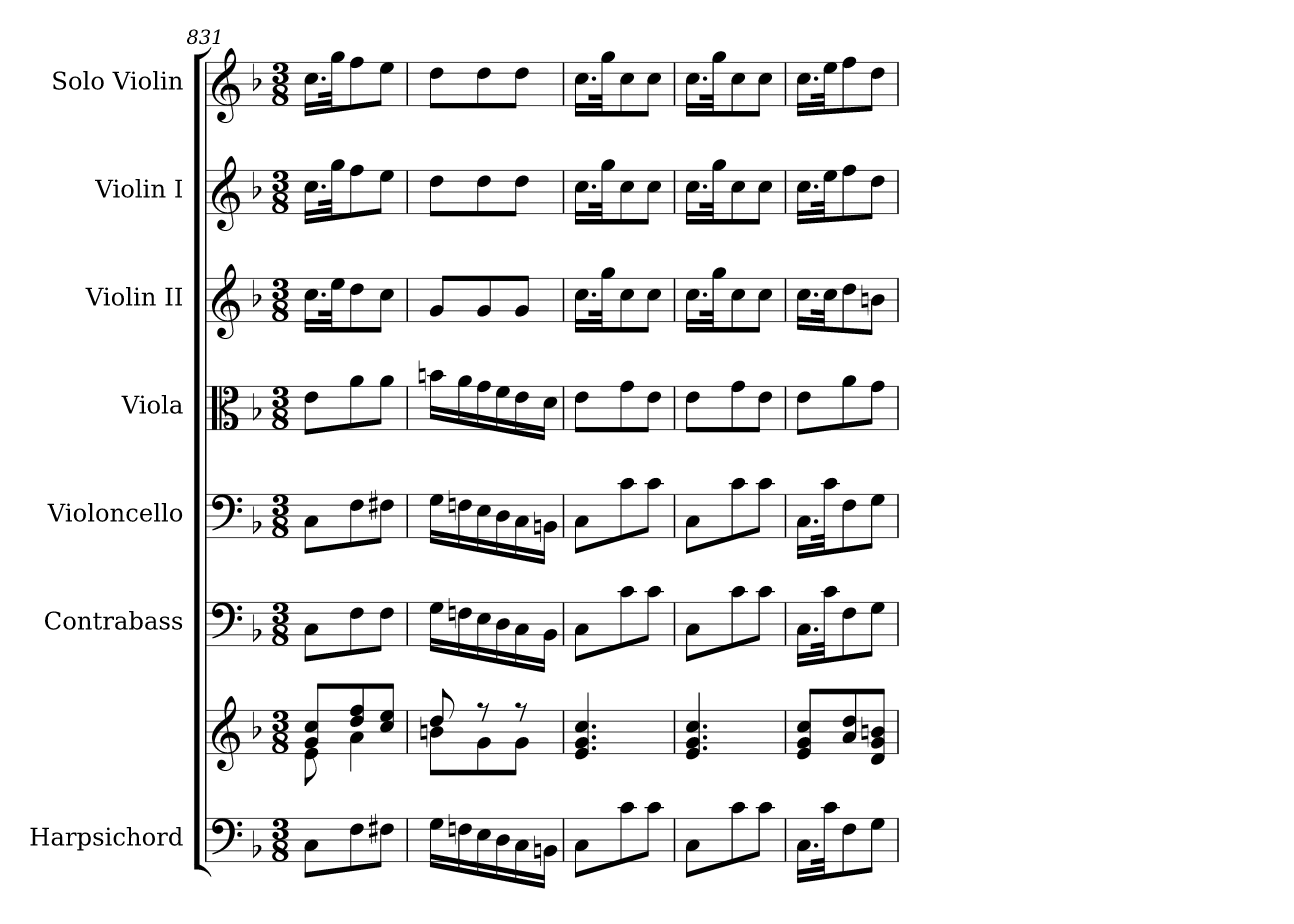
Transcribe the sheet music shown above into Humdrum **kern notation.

**kern	**kern	**kern	**kern	**kern	**kern	**kern	**kern
*part7	*part7	*part6	*part5	*part4	*part3	*part2	*part1
*staff8	*staff7	*staff6	*staff5	*staff4	*staff3	*staff2	*staff1
*I"Harpsichord	*	*I"Contrabass	*I"Violoncello	*I"Viola	*I"Violin II	*I"Violin I	*I"Solo Violin
*I'Hch.	*	*I'Cb.	*I'Vc.	*I'Vla.	*I'Vln. II	*I'Vln. I	*I'Vln.
*clefF4	*clefG2	*clefF4	*clefF4	*clefC3	*clefG2	*clefG2	*clefG2
*	*	*ITrd7c12	*	*	*	*	*
*k[b-]	*k[b-]	*k[b-]	*k[b-]	*k[b-]	*k[b-]	*k[b-]	*k[b-]
*M3/8	*M3/8	*M3/8	*M3/8	*M3/8	*M3/8	*M3/8	*M3/8
=831	=831	=831	=831	=831	=831	=831	=831
*	*^	*	*	*	*	*	*
8C\L	8g/ 8cc/L	8e\	8CC\L	8C\L	8e\L	16.cc\LL	16.cc\LL	16.cc\LL
.	.	.	.	.	.	32ee\JK	32gg\JK	32gg\JK
8F\	8dd/ 8ff/	4a\	8FF\	8F\	8a\	8dd\	8ff\	8ff\
8F#X\J	8cc/ 8ee/J	.	8FF\J	8F#X\J	8a\J	8cc\J	8ee\J	8ee\J
!!LO:PB:g=z
=832	=832	=832	=832	=832	=832	=832	=832	=832
16G\LL	8dd/	8bn\L	16GG\LL	16G\LL	16bn\LL	8g/L	8dd\L	8dd\L
16Fn\	.	.	16FFn\	16Fn\	16a\	.	.	.
16E\	8r	8g\	16EE\	16E\	16g\	8g/	8dd\	8dd\
16D\	.	.	16DD\	16D\	16f\	.	.	.
16C\	8r	8g\J	16CC\	16C\	16e\	8g/J	8dd\J	8dd\J
16BBn\JJ	.	.	16BBB-\JJ	16BBn\JJ	16d\JJ	.	.	.
*	*v	*v	*	*	*	*	*	*
=833	=833	=833	=833	=833	=833	=833	=833
8C\L	4.e/ 4.g/ 4.cc/	8CC\L	8C\L	8e\L	16.cc\LL	16.cc\LL	16.cc\LL
.	.	.	.	.	32gg\JK	32gg\JK	32gg\JK
8c\	.	8C\	8c\	8g\	8cc\	8cc\	8cc\
8c\J	.	8C\J	8c\J	8e\J	8cc\J	8cc\J	8cc\J
=834	=834	=834	=834	=834	=834	=834	=834
8C\L	4.e/ 4.g/ 4.cc/	8CC\L	8C\L	8e\L	16.cc\LL	16.cc\LL	16.cc\LL
.	.	.	.	.	32gg\JK	32gg\JK	32gg\JK
8c\	.	8C\	8c\	8g\	8cc\	8cc\	8cc\
8c\J	.	8C\J	8c\J	8e\J	8cc\J	8cc\J	8cc\J
=835	=835	=835	=835	=835	=835	=835	=835
16.C\LL	8e/ 8g/ 8cc/L	16.CC\LL	16.C\LL	8e\L	16.cc\LL	16.cc\LL	16.cc\LL
32c\JK	.	32C\JK	32c\JK	.	32cc\JK	32ee\JK	32ee\JK
8F\	8a/ 8dd/	8FF\	8F\	8a\	8dd\	8ff\	8ff\
8G\J	8d/ 8g/ 8bn/J	8GG\J	8G\J	8g\J	8bn\J	8dd\J	8dd\J
=	=	=	=	=	=	=	=
*-	*-	*-	*-	*-	*-	*-	*-
